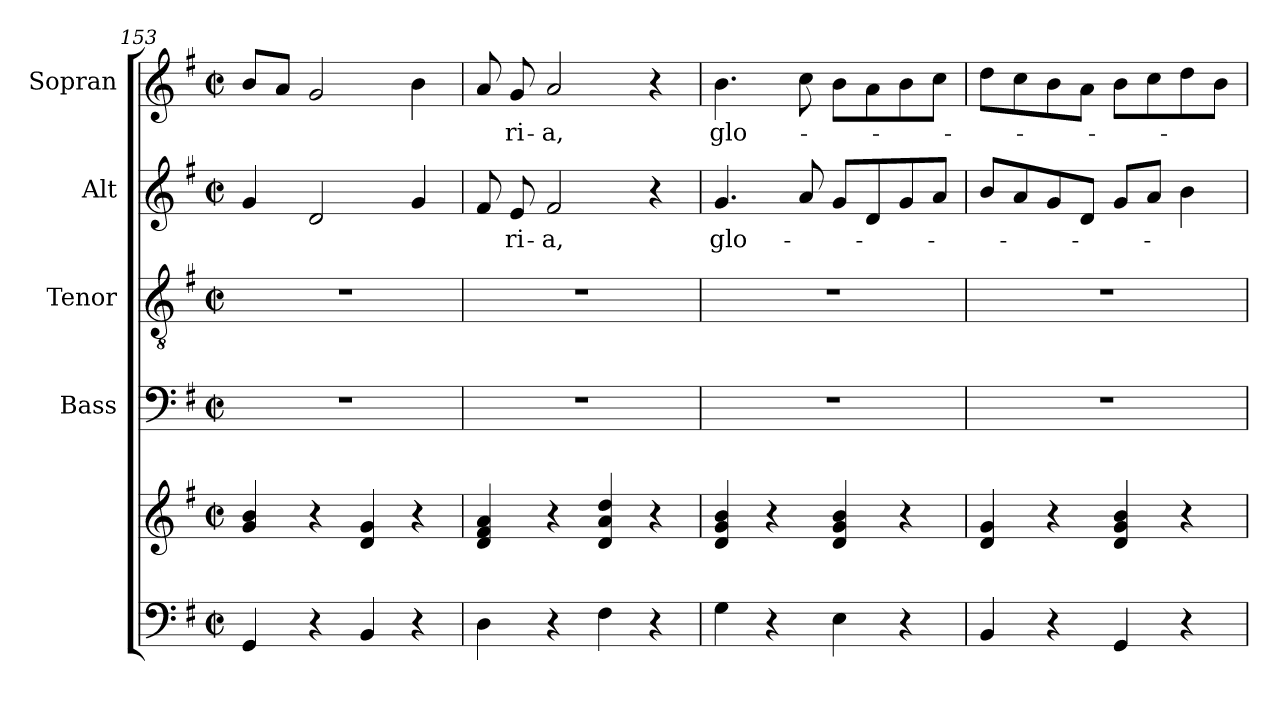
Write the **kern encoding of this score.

**kern	**kern	**kern	**kern	**kern	**text	**kern	**text
*part5	*part5	*part4	*part3	*part2	*part2	*part1	*part1
*staff6	*staff5	*staff4	*staff3	*staff2	*staff2	*staff1	*staff1
*	*	*I"Bass	*I"Tenor	*I"Alt	*	*I"Sopran	*
*	*	*I'B.	*I'T.	*I'A.	*	*I'S.	*
!!LO:PB:g=z
*clefF4	*clefG2	*clefF4	*clefGv2	*clefG2	*	*clefG2	*
*k[f#]	*k[f#]	*k[f#]	*k[f#]	*k[f#]	*	*k[f#]	*
*G:	*G:	*G:	*G:	*G:	*	*G:	*
*M2/2	*M2/2	*M2/2	*M2/2	*M2/2	*	*M2/2	*
*met(c|)	*met(c|)	*met(c|)	*met(c|)	*met(c|)	*	*met(c|)	*
=153	=153	=153	=153	=153	=153	=153	=153
4GG/	4g/ 4b/	1r	1r	4g/	.	8b/L	.
.	.	.	.	.	.	8a/J	.
4r	4r	.	.	2d/	.	2g/	.
4BB/	4d/ 4g/	.	.	.	.	.	.
4r	4r	.	.	4g/	.	4b\	.
=154	=154	=154	=154	=154	=154	=154	=154
4D\	4d/ 4f#/ 4a/	1r	1r	8f#/	.	8a/	.
!	!	!	!	!	!LO:LY:b	!	!LO:LY:b
.	.	.	.	8e/	-ri-	8g/	-ri-
!	!	!	!	!	!LO:LY:b	!	!LO:LY:b
4r	4r	.	.	2f#/	-a,	2a/	-a,
4F#\	4d/ 4a/ 4dd/	.	.	.	.	.	.
4r	4r	.	.	4r	.	4r	.
=155	=155	=155	=155	=155	=155	=155	=155
!	!	!	!	!	!LO:LY:b	!	!LO:LY:b
4G\	4d/ 4g/ 4b/	1r	1r	4.g/	glo-	4.b\	glo-
4r	4r	.	.	.	.	.	.
.	.	.	.	8a/	.	8cc\	.
4E\	4d/ 4g/ 4b/	.	.	8g/L	.	8b\L	.
.	.	.	.	8d/	.	8a\	.
4r	4r	.	.	8g/	.	8b\	.
.	.	.	.	8a/J	.	8cc\J	.
=156	=156	=156	=156	=156	=156	=156	=156
4BB/	4d/ 4g/	1r	1r	8b/L	.	8dd\L	.
.	.	.	.	8a/	.	8cc\	.
4r	4r	.	.	8g/	.	8b\	.
.	.	.	.	8d/J	.	8a\J	.
4GG/	4d/ 4g/ 4b/	.	.	8g/L	.	8b\L	.
.	.	.	.	8a/J	.	8cc\	.
4r	4r	.	.	4b\	.	8dd\	.
.	.	.	.	.	.	8b\J	.
=	=	=	=	=	=	=	=
*-	*-	*-	*-	*-	*-	*-	*-
